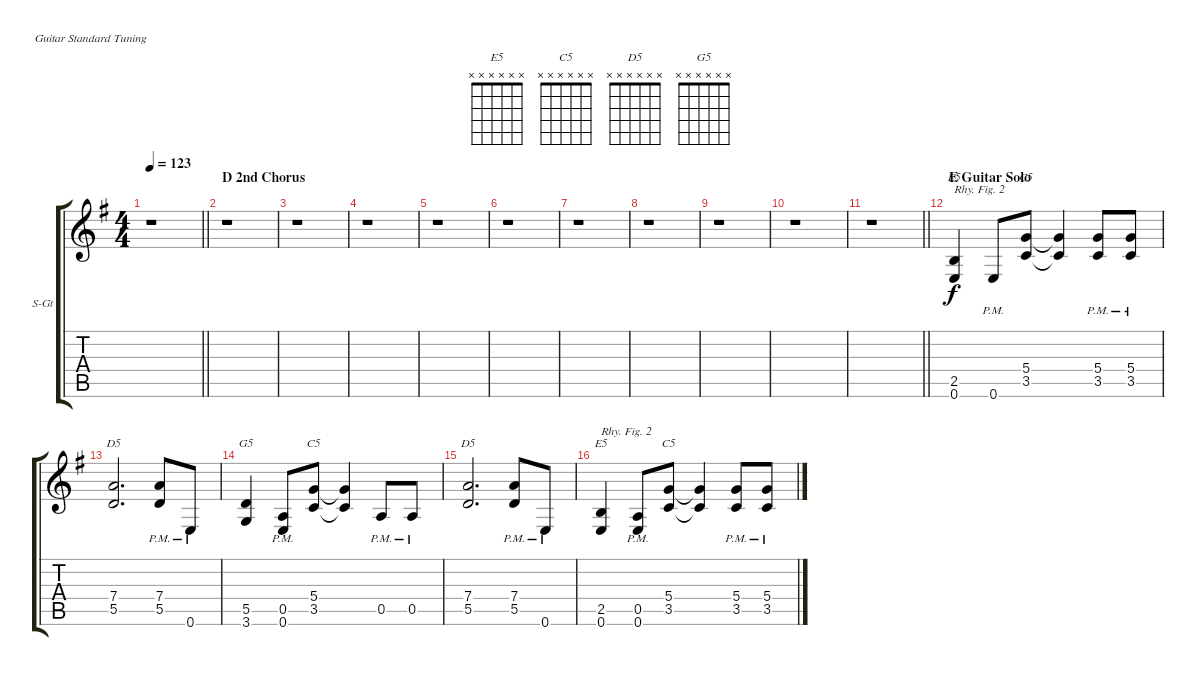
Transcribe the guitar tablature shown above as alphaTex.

\bracketExtendMode groupsimilarinstruments
\firstSystemTrackNameOrientation horizontal
\otherSystemsTrackNameOrientation horizontal
\track ("guitar 2" "S-Gt") {instrument pad3polysynth}
\staff {score tabs}
\tuning (E4 B3 G3 D3 A2 E2)
\displaytranspose 12
\chord ("E5" x x x x x x)
\chord ("C5" x x x x x x)
\chord ("D5" x x x x x x)
\chord ("G5" x x x x x x)
\ts (4 4)
\tempo 123
\clef g2
\barLineRight lightlight
\ks g
r.1{dy f} |
\section ("" "D 2nd Chorus")
r.1 |
r.1 |
r.1 |
r.1 |
r.1 |
r.1 |
r.1 |
r.1 |
r.1 |
\barLineRight lightlight
r.1 |
\section ("" "E Guitar Solo")
(2.5 0.6).4{ch "E5" txt "Rhy. Fig. 2"} 0.6{pm}.8 (5.4 3.5).8{ch "C5"} (5.4{t} 3.5{t}).4 (5.4{pm} 3.5{pm}).8 (5.4{pm} 3.5{pm}).8 |
(7.4 5.5).2{d ch "D5"} (7.4{pm} 5.5{pm}).8 0.6{pm}.8 |
(5.5 3.6).4{ch "G5"} (0.5{pm} 0.6{pm}).8 (5.4 3.5).8{ch "C5"} (5.4{t} 3.5{t}).4 0.5{pm}.8 0.5{pm}.8 |
(7.4 5.5).2{d ch "D5"} (7.4{pm} 5.5{pm}).8 0.6{pm}.8 |
(2.5 0.6).4{ch "E5" txt "Rhy. Fig. 2"} (0.5{pm} 0.6{pm}).8 (5.4 3.5).8{ch "C5"} (5.4{t} 3.5{t}).4 (5.4{pm} 3.5{pm}).8 (5.4{pm} 3.5{pm}).8
